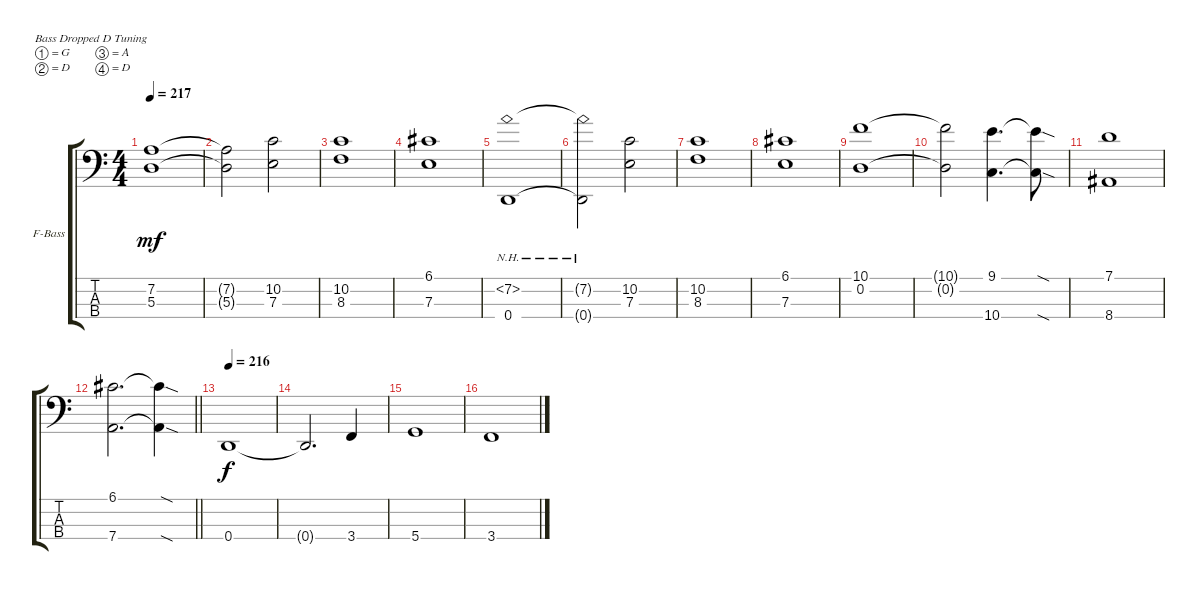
\bracketExtendMode groupsimilarinstruments
\firstSystemTrackNameOrientation horizontal
\otherSystemsTrackNameOrientation horizontal
\track ("Sean Malone" "F-Bass") {instrument fretlessbass}
\staff {score tabs}
\tuning (G2 D2 A1 D1)
\ts (4 4)
\tempo 217
\clef f4
\ks c
(5.3 7.2).1{dy mf} |
(5.3{t} 7.2{t}).2 (10.2 7.3).2 |
(8.3 10.2).1 |
(6.1 7.3).1 |
(7.2{nh} 0.4).1 |
(7.2{nh t} 0.4{t}).2 (10.2 7.3).2 |
(10.2 8.3).1 |
(6.1 7.3).1 |
(10.1 0.2).1 |
(10.1{t} 0.2{t}).2 (9.1 10.4).4{d} (9.1{sod t} 10.4{sod t}).8 |
(7.1 8.4).1 |
\barLineRight lightlight
(6.1 7.4).2{d} (6.1{sod t} 7.4{sod t}).4 |
\tempo (216 0.03125)
0.4.1{dy f} |
0.4{t}.2{d} 3.4.4 |
5.4.1 |
3.4.1
